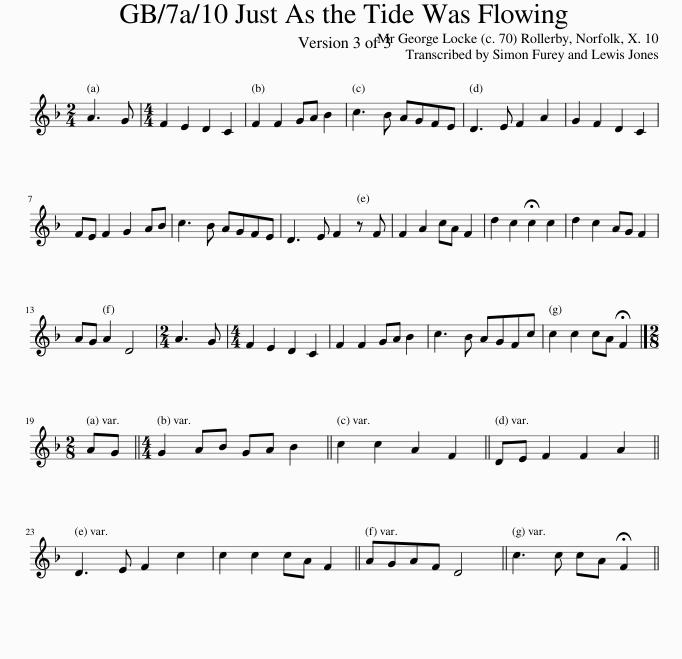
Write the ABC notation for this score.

X:1
L:1/8
M:2/4
I:linebreak $
K:F
V:1 treble
V:1
 A3 G |[M:4/4] F2 E2 D2 C2 | F2 F2 GA B2 | c3 B AGFE | D3 E F2 A2 | %5
 G2 F2 D2 C2 |$ FE F2 G2 AB | c3 B AGFE | D3 E F2 z F | F2 A2 cA F2 | %10
 d2 c2 !fermata!c2 c2 | d2 c2 AG F2 |$ AG A2 D4 |[M:2/4] A3 G |[M:4/4] F2 E2 D2 C2 | %15
 F2 F2 GA B2 | c3 B AGFc | c2 c2 cA !fermata!F2 |]$[M:2/8] AG ||[M:4/4] G2 AB GA B2 || %20
 c2 c2 A2 F2 || DE F2 F2 A2 ||$ D3 E F2 c2 | c2 c2 cA F2 || AGAF D4 || %25
 c3 c cA !fermata!F2 || %26
